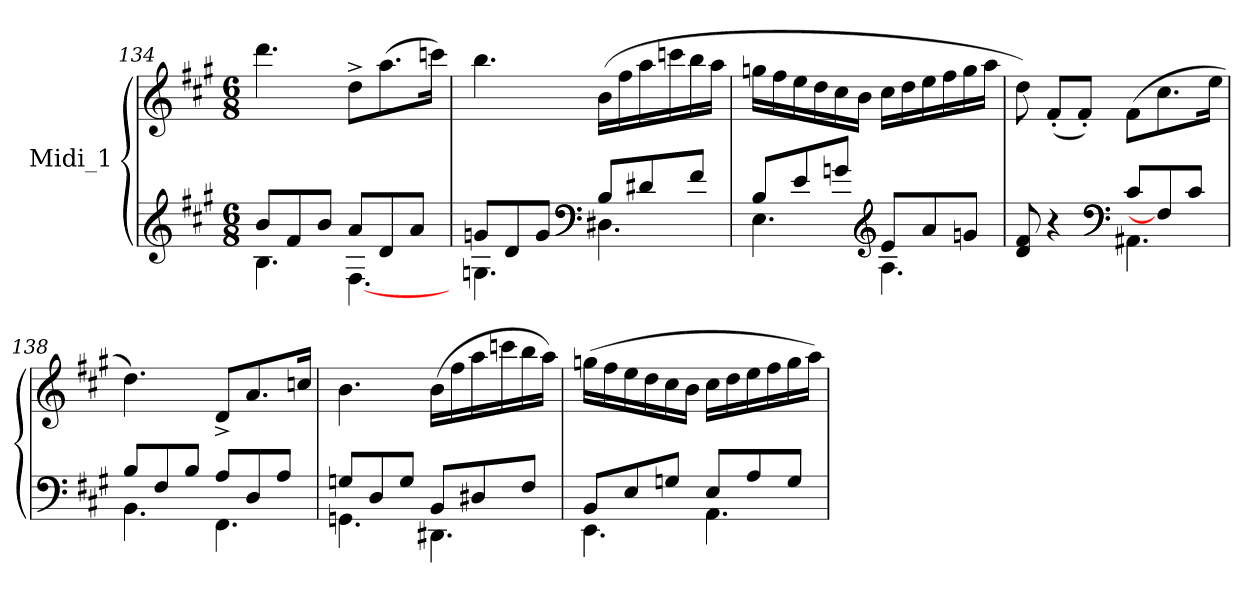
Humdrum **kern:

**kern	**kern
*part1	*part1
*staff2	*staff1
*I"Midi_1	*
*clefG2	*clefG2
*k[f#c#g#]	*k[f#c#g#]
*A:	*A:
*M6/8	*M6/8
=134	=134
*^	*
8b/L	4.B\	4.ddd\
8f#/	.	.
8b/J	.	.
8a/L	[4.F#\	8dd^\L
8d/	.	(>8.aa\
8a/J	.	.
.	.	16cccn\Jk)
=135	=135	=135
*	*	*MM85
8gn/L	4.Gni\	4.bb\
8d/	.	.
8g/J	.	.
*clefF4	*	*
8B/L	4.D#X\	(>16b\LL
.	.	16ff#\
8d#X/	.	16aa\
.	.	16cccn\
8f#/J	.	16bb\
.	.	16aa\JJ
!!LO:LB:g=z
=136	=136	=136
8B/L	4.E\	16ggn\LL
.	.	16ff#\
8e/	.	16ee\
.	.	16dd\
8gn/J	.	16cc#i\
.	.	16b\JJ
*clefG2	*	*
8e/L	4.A\	16cc#\LL
.	.	16dd\
8a/	.	16ee\
.	.	16ff#\
8gni/J	.	16gg\
.	.	16aa\JJ
=137	=137	=137
8d/ 8f#/	4ryy	8dd\)
4r	.	(<8f#'/L
.	8ryy	8f#'/J)
*clefF4	*	*
8c#/L	4.AA#X\	(>8f#\L
8F#/]	.	8.cc#\
8c#/J	.	.
.	.	16ee\Jk
=138	=138	=138
8B/L	4.BB\	4.dd\)
8F#/	.	.
8B/J	.	.
8A/L	(<4.FF#\	8d^/L
8D/	.	8.a/
8A/J	.	.
.	.	16ccn/Jk
=139	=139	=139
8Gn/L	4.GGn\	4.b\)
8D/	.	.
8G/J	.	.
8BB/L	4.DD#X\	(>16b\LL
.	.	16ff#\
8D#X/	.	16aa\
.	.	16cccn\
8F#/J	.	16bb\
.	.	16aa\JJ)
!!LO:PB:g=z
=140	=140	=140
*	*	*MM85
8BB/L	4.EE\	(>16ggn\LL
.	.	16ff#\
8E/	.	16ee\
.	.	16dd\
8Gn/J	.	16cc#i\
.	.	16b\JJ
8E/L	4.AA\	16cc#\LL
.	.	16dd\
8A/	.	16ee\
.	.	16ff#\
8G/J	.	16gg\
.	.	16aa\JJ)
*v	*v	*
=	=
*-	*-
